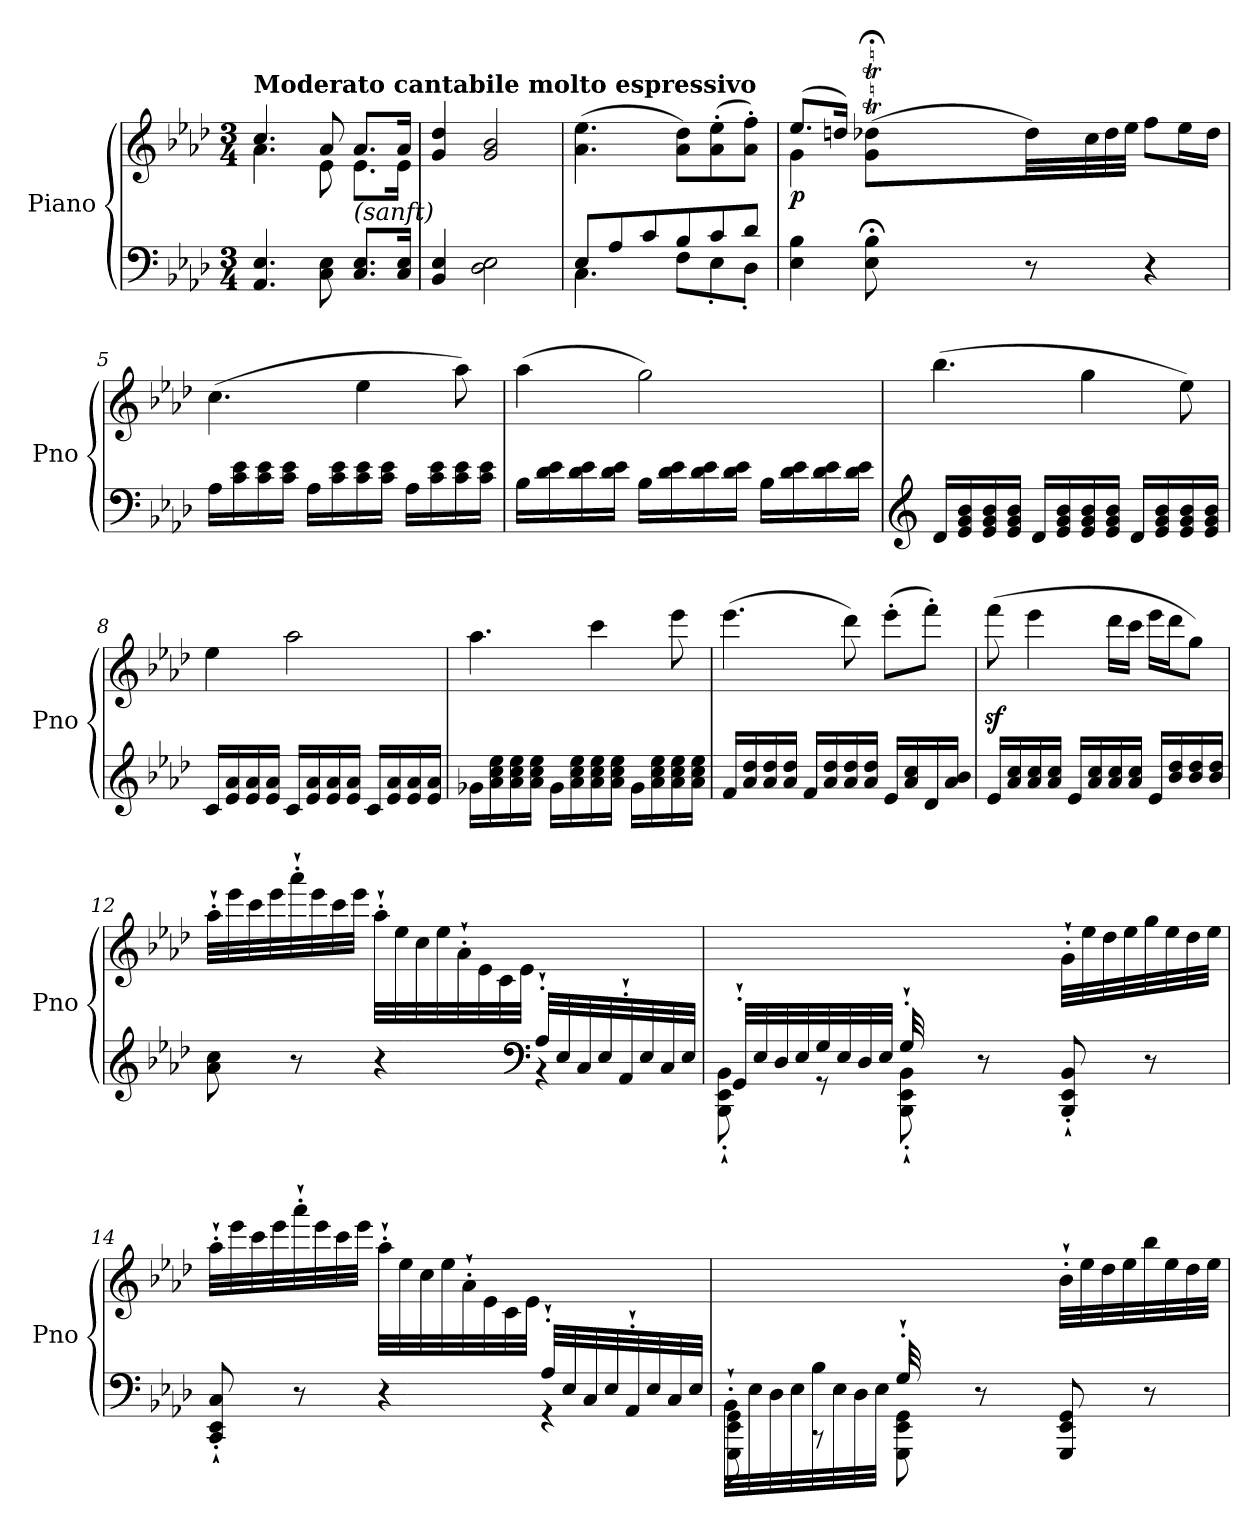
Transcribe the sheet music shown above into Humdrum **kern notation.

**kern	**kern	**dynam
*part1	*part1	*part1
*staff2	*staff1	*staff1/2
*I"Piano	*	*
*I'Pno	*	*
*clefF4	*clefG2	*
*k[b-e-a-d-]	*k[b-e-a-d-]	*
*M3/4	*M3/4	*
=1	=1	=1
*	*^	*
!	!LO:TX:a:B:t=Moderato cantabile molto espressivo	!	!
!	!	!	!LO:DY:b
4.AA-/ 4.E-/	4.cc/	4.a-\	other-dynamics
8C\ 8E-\	8a-/	8e-\	.
!LO:TX:a:i:t=(sanft)	!	!	!
8.C/ 8.E-/L	8.a-/L	8.e-\L	.
16C/ 16E-/Jk	16a-/Jk	16e-\Jk	.
*	*v	*v	*
=2	=2	=2
4BB-/ 4E-/	4g/ 4dd-/	.
2D-\ 2E-\	2g/ 2b-/	.
=3	=3	=3
*^	*	*
8E-/L	4.C\	(4.a-\ 4.ee-\	.
8A-/	.	.	.
8c/	.	.	.
8B-/	8F\L	8a-\ 8dd-\L)	.
8c/	8E-'\	(8a-\' 8ee-\'	.
8d-/J	8D-'\J	8a-\' 8ff\'J)	.
=4	=4	=4	=4
*	*^	*^	*
*	*	*	*	*^	*
!	!	!	!	!	!	!LO:DY:b
4ryy	4.ryy	4E-\ 4B-\	(8.ee-/L	4g\	4.ryy	p
.	.	.	16ddn/Jk)	.	.	.
64ryy	.	8E-\; 8B-\;	(>8g\;<T 8dd-X\;<TL	64ryy	.	.
16..ryy	.	.	.	64ee-yy	.	.
.	.	.	.	64dd-yy	.	.
.	.	.	.	64ee-yy	.	.
.	.	.	.	64dd-yy	.	.
.	.	.	.	64ee-yy	.	.
.	.	.	.	64dd-yy	.	.
.	.	.	.	64ee-yy	.	.
*	*	*	*	*	*Xtuplet	*
4.ryy	32ryy	8r	32dd-\LL)	4.ryy	96ryy	.
.	.	.	.	.	96ee-yy	.
.	.	.	.	.	96dd-yy	.
.	4ryy	.	32cc\	.	4ryy	.
.	.	.	32dd-\	.	.	.
.	.	.	32ee-\JJJ	.	.	.
.	.	4r	8ff\L	.	.	.
.	.	.	16ee-\L	.	.	.
.	16.ryy	.	.	.	16.ryy	.
.	.	.	16dd-\JJ	.	.	.
*v	*v	*v	*	*	*	*
*	*v	*v	*v	*
!!LO:LB:g=z
=5	=5	=5
16A-\LL	(4.cc\	.
16c\ 16e-\	.	.
16c\ 16e-\	.	.
16c\ 16e-\JJ	.	.
16A-\LL	.	.
16c\ 16e-\	.	.
16c\ 16e-\	4ee-\	.
16c\ 16e-\JJ	.	.
16A-\LL	.	.
16c\ 16e-\	.	.
16c\ 16e-\	8aa-\)	.
16c\ 16e-\JJ	.	.
!!LO:LB:g=z
=6	=6	=6
16B-\LL	(4aa-\	.
16d-\ 16e-\	.	.
16d-\ 16e-\	.	.
16d-\ 16e-\JJ	.	.
16B-\LL	2gg\)	.
16d-\ 16e-\	.	.
16d-\ 16e-\	.	.
16d-\ 16e-\JJ	.	.
16B-\LL	.	.
16d-\ 16e-\	.	.
16d-\ 16e-\	.	.
16d-\ 16e-\JJ	.	.
=7	=7	=7
*clefG2	*	*
16d-/LL	(4.bb-\	.
16e-/ 16g/ 16b-/	.	.
16e-/ 16g/ 16b-/	.	.
16e-/ 16g/ 16b-/JJ	.	.
16d-/LL	.	.
16e-/ 16g/ 16b-/	.	.
16e-/ 16g/ 16b-/	4gg\	.
16e-/ 16g/ 16b-/JJ	.	.
16d-/LL	.	.
16e-/ 16g/ 16b-/	.	.
16e-/ 16g/ 16b-/	8ee-\)	.
16e-/ 16g/ 16b-/JJ	.	.
=8	=8	=8
16c/LL	4ee-\	.
16e-/ 16a-/	.	.
16e-/ 16a-/	.	.
16e-/ 16a-/JJ	.	.
16c/LL	2aa-\	.
16e-/ 16a-/	.	.
16e-/ 16a-/	.	.
16e-/ 16a-/JJ	.	.
16c/LL	.	.
16e-/ 16a-/	.	.
16e-/ 16a-/	.	.
16e-/ 16a-/JJ	.	.
!!LO:LB:g=z
=9	=9	=9
!	!	!LO:DY:b
16g-X\LL	4.aa-\	other-dynamics
16a-\ 16cc\ 16ee-\	.	.
16a-\ 16cc\ 16ee-\	.	.
16a-\ 16cc\ 16ee-\JJ	.	.
16g-\LL	.	.
16a-\ 16cc\ 16ee-\	.	.
16a-\ 16cc\ 16ee-\	4ccc\	.
16a-\ 16cc\ 16ee-\JJ	.	.
16g-\LL	.	.
16a-\ 16cc\ 16ee-\	.	.
16a-\ 16cc\ 16ee-\	8eee-\	.
16a-\ 16cc\ 16ee-\JJ	.	.
=10	=10	=10
16f/LL	(4.eee-\	.
16a-/ 16dd-/	.	.
16a-/ 16dd-/	.	.
16a-/ 16dd-/JJ	.	.
16f/LL	.	.
16a-/ 16dd-/	.	.
16a-/ 16dd-/	8ddd-\)	.
16a-/ 16dd-/JJ	.	.
16e-/LL	(8eee-'\L	.
16a-/ 16cc/	.	.
16d-/	8fff'\J)	.
16a-/ 16b-/JJ	.	.
=11	=11	=11
16e-/LL	(8fffz<\	.
16a-/ 16cc/	.	.
16a-/ 16cc/	4eee-\	.
16a-/ 16cc/JJ	.	.
16e-/LL	.	.
16a-/ 16cc/	.	.
16a-/ 16cc/	16ddd-\LL	.
16a-/ 16cc/JJ	16ccc\JJ	.
16e-/LL	16eee-\LL	.
16b-/ 16dd-/	16ddd-\J	.
16b-/ 16dd-/	8gg\J)	.
16b-/ 16dd-/JJ	.	.
!!LO:LB:g=z
=12	=12	=12
*^	*	*
!	!	!	!LO:DY:b
2ryy	8a-\ 8cc\	32aa-`'\LLL	other-dynamics
.	.	32eee-\	.
.	.	32ccc\	.
.	.	32eee-\	.
.	8r	32aaa-`'\	.
.	.	32eee-\	.
.	.	32ccc\	.
.	.	32eee-\JJJ	.
.	4r	32aa-`'\LLL	.
.	.	32ee-\	.
.	.	32cc\	.
.	.	32ee-\	.
.	.	32a-`'\	.
.	.	32e-\	.
.	.	32c\	.
.	.	32e-\JJJ	.
*clefF4	*	*	*
32A-`'/LLL	4rBB	4ryy	.
32E-/	.	.	.
32C/	.	.	.
32E-/	.	.	.
32AA-`'/	.	.	.
32E-/	.	.	.
32C/	.	.	.
32E-/JJJ	.	.	.
=13	=13	=13	=13
32GG`'/LLL	8BBB-\`' 8EE-\`' 8BB-\`'	4ryy	.
32E-/	.	.	.
32D-/	.	.	.
32E-/	.	.	.
32G/	8rGG	.	.
32E-/	.	.	.
32D-/	.	.	.
32E-/JJJ	.	.	.
32G`'/LLL	8BBB-\`' 8EE-\`' 8BB-\`'	32ryy	.
4...ryy	.	32e-/	.
.	.	32d-/	.
.	.	32e-/	.
.	8r	32g/	.
.	.	32e-/	.
.	.	32d-/	.
.	.	32e-/JJJ	.
.	8BBB-/`' 8EE-/`' 8BB-/`'	32g`'\LLL	.
.	.	32ee-\	.
.	.	32dd-\	.
.	.	32ee-\	.
.	8r	32gg\	.
.	.	32ee-\	.
.	.	32dd-\	.
.	.	32ee-\JJJ	.
!!LO:PB:g=z
=14	=14	=14	=14
2ryy	8CC/`' 8EE-/`' 8C/`'	32aa-`'\LLL	.
.	.	32eee-\	.
.	.	32ccc\	.
.	.	32eee-\	.
.	8r	32aaa-`'\	.
.	.	32eee-\	.
.	.	32ccc\	.
.	.	32eee-\JJJ	.
.	4r	32aa-`'\LLL	.
.	.	32ee-\	.
.	.	32cc\	.
.	.	32ee-\	.
.	.	32a-`'\	.
.	.	32e-\	.
.	.	32c\	.
.	.	32e-\JJJ	.
32A-`'/LLL	4rGG	4ryy	.
32E-/	.	.	.
32C/	.	.	.
32E-/	.	.	.
32AA-`'/	.	.	.
32E-/	.	.	.
32C/	.	.	.
32E-/JJJ	.	.	.
=15	=15	=15	=15
32BB-`'\LLL	8GGG\ 8EE-\ 8GG\	4ryy	.
32E-\	.	.	.
32D-\	.	.	.
32E-\	.	.	.
32B-\	8rCC	.	.
32E-\	.	.	.
32D-\	.	.	.
32E-\JJJ	.	.	.
32G`'/LLL	8GGG\ 8EE-\ 8GG\	32ryy	.
4...ryy	.	32e-/	.
.	.	32d-/	.
.	.	32e-/	.
.	8r	32b-/	.
.	.	32e-/	.
.	.	32d-/	.
.	.	32e-/JJJ	.
.	8GGG/ 8EE-/ 8GG/	32b-`'\LLL	.
.	.	32ee-\	.
.	.	32dd-\	.
.	.	32ee-\	.
.	8r	32bb-\	.
.	.	32ee-\	.
.	.	32dd-\	.
.	.	32ee-\JJJ	.
*v	*v	*	*
=	=	=
*-	*-	*-
